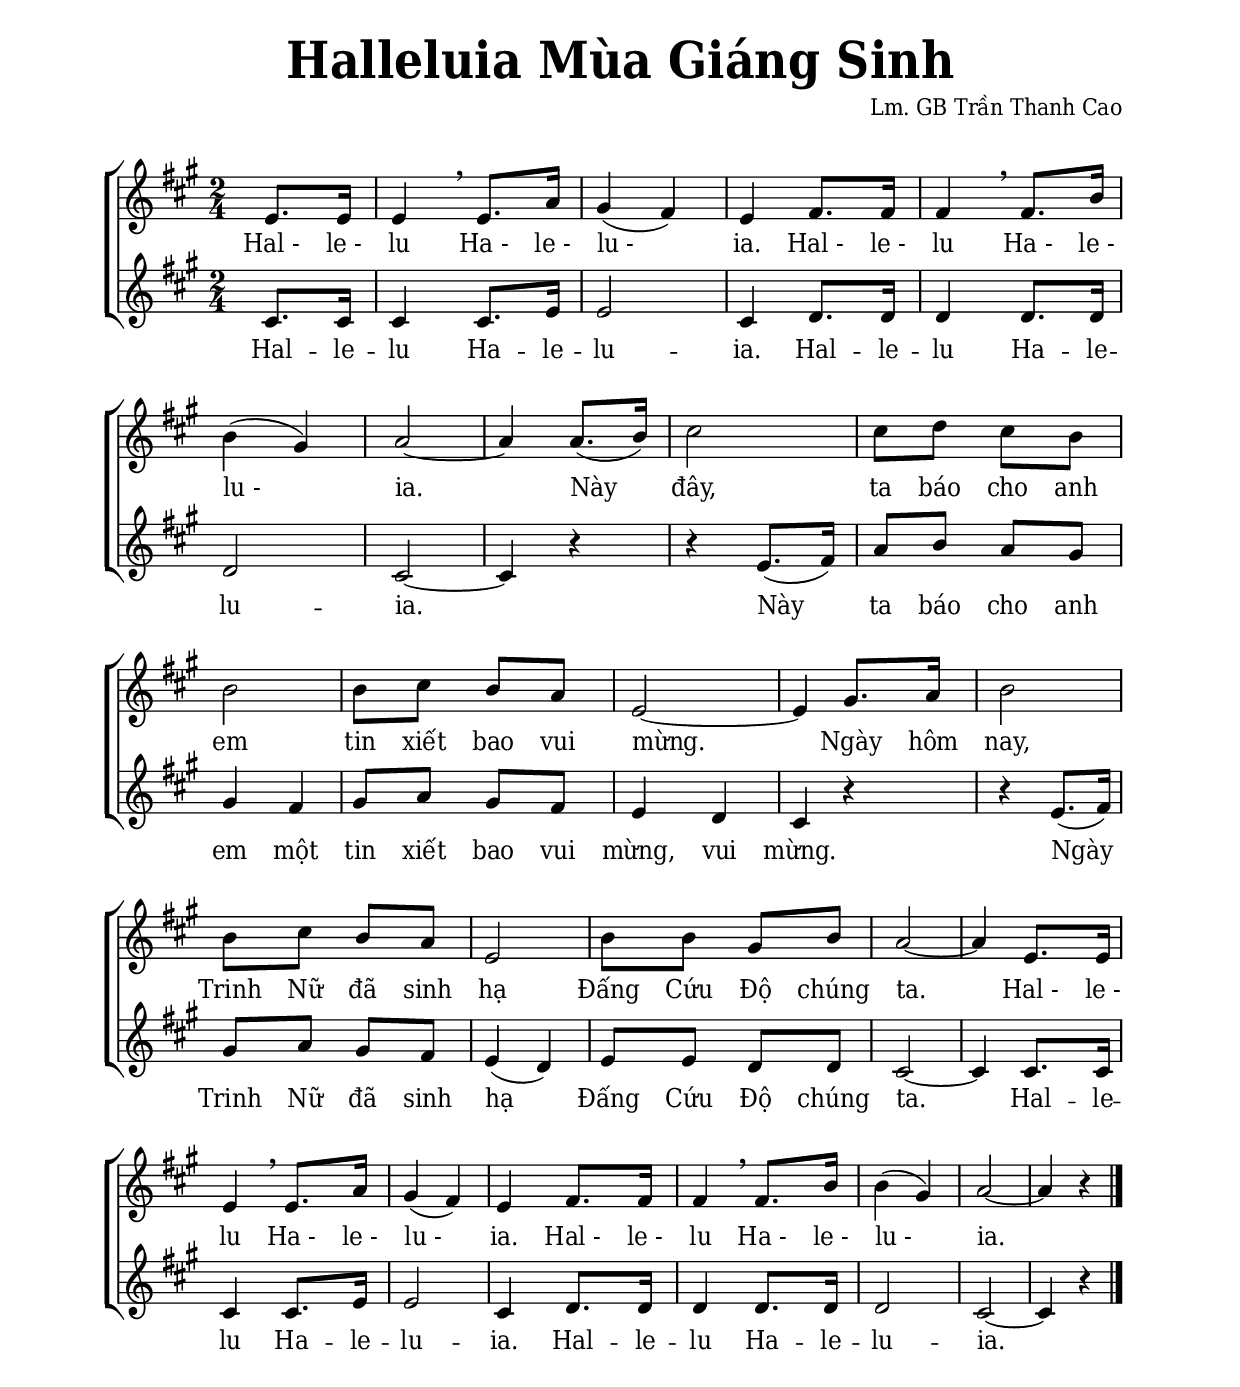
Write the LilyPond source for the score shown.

% Cài đặt chung
\version "2.22.1"
\include "english.ly"

\header {
  title = \markup { \fontsize #3 "Halleluia Mùa Giáng Sinh" }
  poet = " "
  composer = "Lm. GB Trần Thanh Cao"
  arranger = " "
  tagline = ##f
}

% Nhạc điệp khúc
nhacDiepKhucSop= \relative c' {
  <>^\markup { \halign #45 " " }
  \partial 4 e8. e16 |
  e4 \breathe e8. a16 |
  gs4 (fs) |
  e fs8. fs16 |
  fs4 \breathe fs8. b16 |
  b4 (gs) |
  a2 ~ |
  a4 a8. (b16) |
  cs2 |
  cs8 d cs b |
  b2 |
  b8 cs b a |
  e2 ~ |
  e4 gs8. a16 |
  b2 |
  b8 cs b a |
  e2 |
  b'8 b gs b |
  a2 ~ |
  a4 e8. e16 |
  e4 \breathe e8. a16 |
  gs4 (fs) |
  e fs8. fs16 |
  fs4 \breathe fs8. b16 |
  b4 (gs) |
  a2 ~ |
  a4 r \bar "|."
}

nhacDiepKhucBas = \relative c' {
  cs8. cs16 |
  cs4 cs8. e16 |
  e2 |
  cs4 d8. d16 |
  d4 d8. d16 |
  d2 |
  cs2 ~ |
  cs4 r |
  r e8. (fs16) |
  a8 b a gs |
  gs4 fs |
  gs8 a gs fs |
  e4 d |
  cs r |
  r e8. (fs16) |
  gs8 a gs fs |
  e4 (d) |
  e8 e d d |
  cs2 ~ |
  cs4 cs8. cs16 |
  cs4 cs8. e16 |
  e2 |
  cs4 d8. d16 |
  d4 d8. d16 |
  d2 |
  cs2 ~ |
  cs4 r
}

% Lời điệp khúc
loiDiepKhucSop = \lyricmode {
  "Hal -" "le -" lu "Ha -" "le -" "lu -" ia.
  "Hal -" "le -" lu "Ha -" "le -" "lu -" ia.
  Này đây, ta báo cho anh em tin xiết bao vui mừng.
  Ngày hôm nay, Trinh Nữ đã sinh hạ Đấng Cứu Độ chúng ta.
  "Hal -" "le -" lu "Ha -" "le -" "lu -" ia.
  "Hal -" "le -" lu "Ha -" "le -" "lu -" ia.
}

loiDiepKhucBas = \lyricmode {
  Hal -- le -- lu Ha -- le -- lu -- ia.
  Hal -- le -- lu Ha -- le -- lu -- ia.
  Này ta báo cho anh em một tin xiết bao vui mừng, vui mừng.
  Ngày Trinh Nữ đã sinh hạ Đấng Cứu Độ chúng ta.
  Hal -- le -- lu Ha -- le -- lu -- ia.
  Hal -- le -- lu Ha -- le -- lu -- ia.
}


% Dàn trang
\paper {
  #(set-paper-size "a4")
  top-margin = 20\mm
  bottom-margin = 10\mm
  left-margin = 20\mm
  right-margin = 20\mm
  indent = #0
  #(define fonts
    (make-pango-font-tree
      "Deja Vu Serif Condensed"
      "Deja Vu Serif Condensed"
      "Deja Vu Serif Condensed"
      (/ 20 20)))
  page-count = #1
  system-system-spacing = #'((basic-distance . 13)
                             (minimum-distance . 14)
                             (padding . 2))
  score-system-spacing = #'((basic-distance . 12)
                             (minimum-distance . 12.5)
                             (padding . 1))
}

\score {
  \new ChoirStaff <<
    \new Staff \with {
        \consists "Merge_rests_engraver"
        %\magnifyStaff #(magstep +1)
      }
      <<
      \new Voice = beSop {
        \key a \major \time 2/4 \nhacDiepKhucSop
      }
      \new Lyrics \lyricsto beSop \loiDiepKhucSop
    >>
    \new Staff \with {
        \consists "Merge_rests_engraver"
        %\magnifyStaff #(magstep +1)
      }
      <<
      \new Voice = beBas {
        \key a \major \time 2/4 \nhacDiepKhucBas
      }
      \new Lyrics \with {
          \override VerticalAxisGroup.
            nonstaff-relatedstaff-spacing.padding = #1
          \override VerticalAxisGroup.
            nonstaff-unrelatedstaff-spacing.padding = #1
        }
        \lyricsto beBas \loiDiepKhucBas
    >>
  >>
  \layout {
    %\override Lyrics.LyricText.font-series = #'bold
    %\override Lyrics.LyricText.font-size = #+2
    \override Lyrics.LyricSpace.minimum-distance = #2.5
    \override Score.BarNumber.break-visibility = ##(#f #f #f)
    \override Score.SpacingSpanner.uniform-stretching = ##t
  }
}
